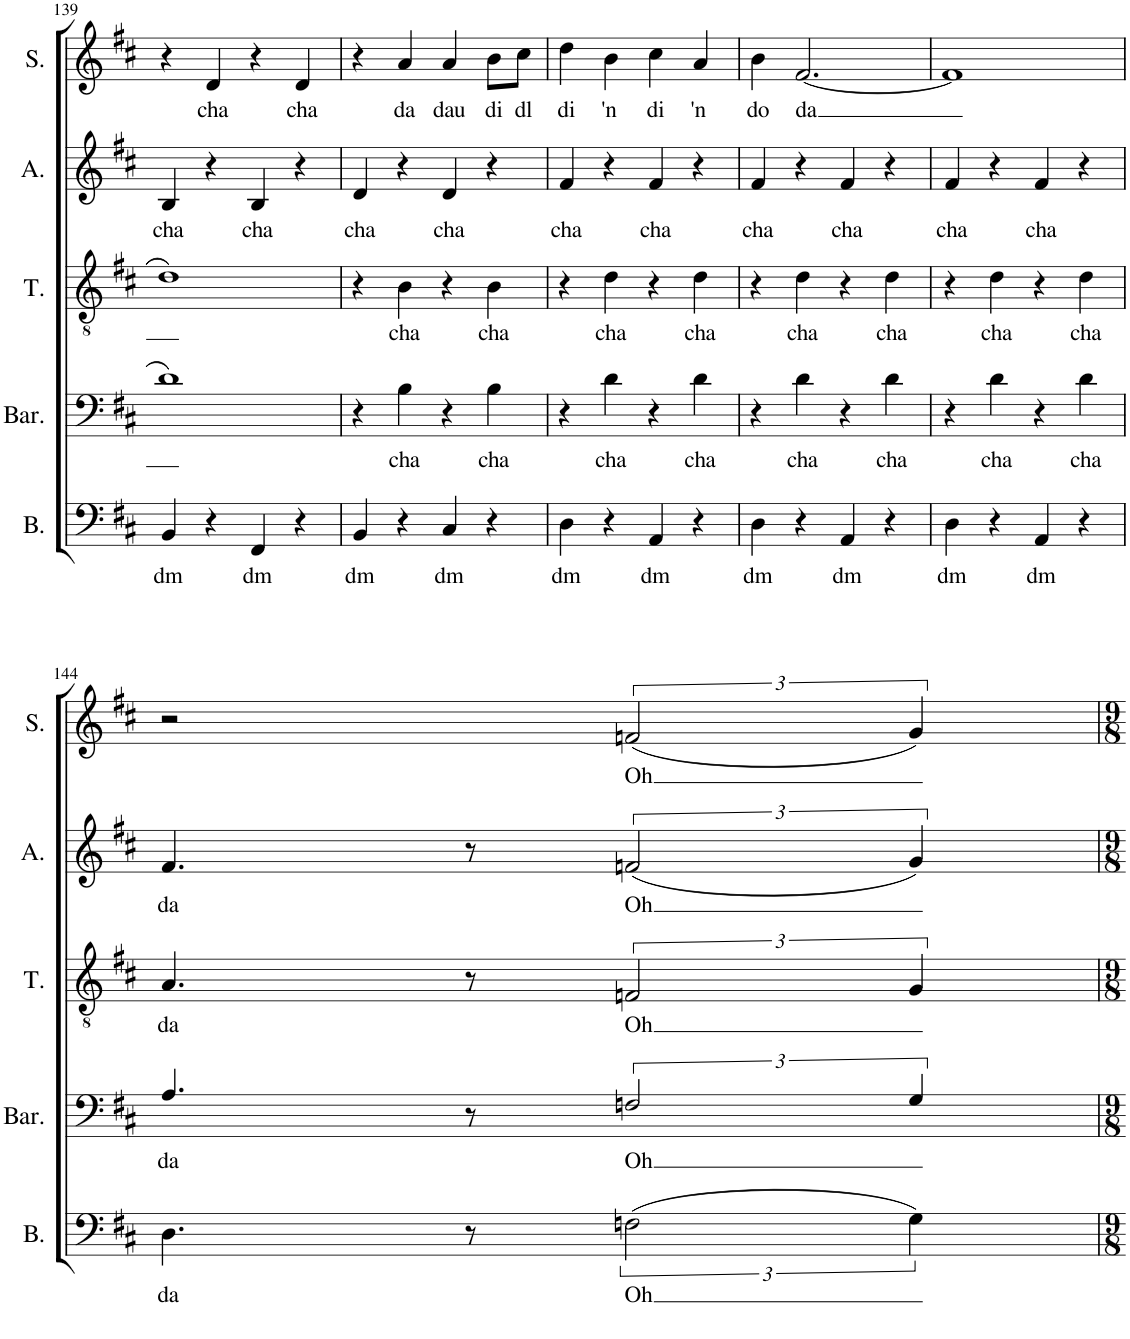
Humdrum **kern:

**kern	**text	**kern	**text	**kern	**text	**kern	**text	**kern	**text
*part5	*part5	*part4	*part4	*part3	*part3	*part2	*part2	*part1	*part1
*staff5	*staff5	*staff4	*staff4	*staff3	*staff3	*staff2	*staff2	*staff1	*staff1
*I"Bass	*	*I"Baritone	*	*I"Tenor	*	*I"Alto	*	*I"Soprano	*
*I'B.	*	*I'Bar.	*	*I'T.	*	*I'A.	*	*I'S.	*
!!LO:PB:g=z
*clefF4	*	*clefF4	*	*clefGv2	*	*clefG2	*	*clefG2	*
*k[f#c#]	*	*k[f#c#]	*	*k[f#c#]	*	*k[f#c#]	*	*k[f#c#]	*
*M4/4	*	*M4/4	*	*M4/4	*	*M4/4	*	*M4/4	*
*met(c)	*	*met(c)	*	*met(c)	*	*met(c)	*	*met(c)	*
=139	=139	=139	=139	=139	=139	=139	=139	=139	=139
!	!LO:LY:b	!	!	!	!	!	!LO:LY:b	!	!
4BB/	dm	1d	.	1d	.	4B/	cha	4r	.
!	!	!	!	!	!	!	!	!	!LO:LY:b
4r	.	.	.	.	.	4r	.	4d/	cha
!	!LO:LY:b	!	!	!	!	!	!LO:LY:b	!	!
4FF#/	dm	.	.	.	.	4B/	cha	4r	.
!	!	!	!	!	!	!	!	!	!LO:LY:b
4r	.	.	.	.	.	4r	.	4d/	cha
=140	=140	=140	=140	=140	=140	=140	=140	=140	=140
!	!LO:LY:b	!	!	!	!	!	!LO:LY:b	!	!
4BB/	dm	4r	.	4r	.	4d/	cha	4r	.
!	!	!	!LO:LY:b	!	!LO:LY:b	!	!	!	!LO:LY:b
4r	.	4B\	cha	4B\	cha	4r	.	4a/	da
!	!LO:LY:b	!	!	!	!	!	!LO:LY:b	!	!LO:LY:b
4C#/	dm	4r	.	4r	.	4d/	cha	4a/	dau
!	!	!	!LO:LY:b	!	!LO:LY:b	!	!	!	!LO:LY:b
4r	.	4B\	cha	4B\	cha	4r	.	8b\L	di
!	!	!	!	!	!	!	!	!	!LO:LY:b
.	.	.	.	.	.	.	.	8cc#\J	dl
=141	=141	=141	=141	=141	=141	=141	=141	=141	=141
!	!LO:LY:b	!	!	!	!	!	!LO:LY:b	!	!LO:LY:b
4D\	dm	4r	.	4r	.	4f#/	cha	4dd\	di
!	!	!	!LO:LY:b	!	!LO:LY:b	!	!	!	!LO:LY:b
4r	.	4d\	cha	4d\	cha	4r	.	4b\	'n
!	!LO:LY:b	!	!	!	!	!	!LO:LY:b	!	!LO:LY:b
4AA/	dm	4r	.	4r	.	4f#/	cha	4cc#\	di
!	!	!	!LO:LY:b	!	!LO:LY:b	!	!	!	!LO:LY:b
4r	.	4d\	cha	4d\	cha	4r	.	4a/	'n
=142	=142	=142	=142	=142	=142	=142	=142	=142	=142
!	!LO:LY:b	!	!	!	!	!	!LO:LY:b	!	!LO:LY:b
4D\	dm	4r	.	4r	.	4f#/	cha	4b\	do
!	!	!	!LO:LY:b	!	!LO:LY:b	!	!	!	!LO:LY:b
4r	.	4d\	cha	4d\	cha	4r	.	[2.f#/	da
!	!LO:LY:b	!	!	!	!	!	!LO:LY:b	!	!
4AA/	dm	4r	.	4r	.	4f#/	cha	.	.
!	!	!	!LO:LY:b	!	!LO:LY:b	!	!	!	!
4r	.	4d\	cha	4d\	cha	4r	.	.	.
=143	=143	=143	=143	=143	=143	=143	=143	=143	=143
!	!LO:LY:b	!	!	!	!	!	!LO:LY:b	!	!
4D\	dm	4r	.	4r	.	4f#/	cha	1f#]	.
!	!	!	!LO:LY:b	!	!LO:LY:b	!	!	!	!
4r	.	4d\	cha	4d\	cha	4r	.	.	.
!	!LO:LY:b	!	!	!	!	!	!LO:LY:b	!	!
4AA/	dm	4r	.	4r	.	4f#/	cha	.	.
!	!	!	!LO:LY:b	!	!LO:LY:b	!	!	!	!
4r	.	4d\	cha	4d\	cha	4r	.	.	.
!!LO:LB:g=z
=144	=144	=144	=144	=144	=144	=144	=144	=144	=144
!	!LO:LY:b	!	!LO:LY:b	!	!LO:LY:b	!	!LO:LY:b	!	!
4.D\	da	4.A/	da	4.A/	da	4.f#/	da	2r	.
8r	.	8r	.	8r	.	8r	.	.	.
!	!LO:LY:b	!	!LO:LY:b	!	!LO:LY:b	!	!LO:LY:b	!	!LO:LY:b
(>3Fn\	Oh	3Fn/	Oh	3Fn/	Oh	(<3fn/	Oh	(<3fn/	Oh
6G\)	.	6G/	.	6G/	.	6g/)	.	6g/)	.
=	=	=	=	=	=	=	=	=	=
*-	*-	*-	*-	*-	*-	*-	*-	*-	*-
